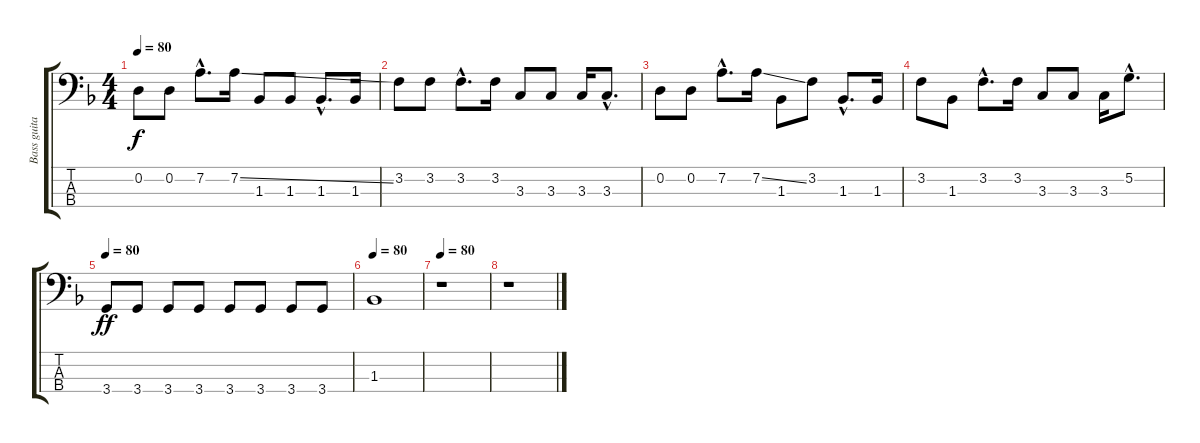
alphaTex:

\track ("Bass guitar" "Bass guita") {instrument electricbasspick}
\staff {score tabs}
\tuning (G2 D2 A1 E1) {hide}
\ts (4 4)
\tempo 80
\clef f4
\ks dminor
0.2.8{dy f} 0.2.8 7.2{hac}.8{d} 7.2{ss}.16 1.3.8 1.3.8 1.3{hac}.8{d} 1.3.16 |
3.2.8 3.2.8 3.2{hac}.8{d} 3.2.16 3.3.8 3.3.8 3.3.16 3.3{hac}.8{d} |
0.2.8 0.2.8 7.2{hac}.8{d} 7.2{ss}.16 1.3.8 3.2.8 1.3{hac}.8{d} 1.3.16 |
3.2.8 1.3.8 3.2{hac}.8{d} 3.2.16 3.3.8 3.3.8 3.3.16 5.2{hac}.8{d} |
\tempo 80
3.4.8{dy ff} 3.4.8 3.4.8 3.4.8 3.4.8 3.4.8 3.4.8 3.4.8 |
\tempo 80
1.3.1 |
\tempo 80
r.1 |
r.1
